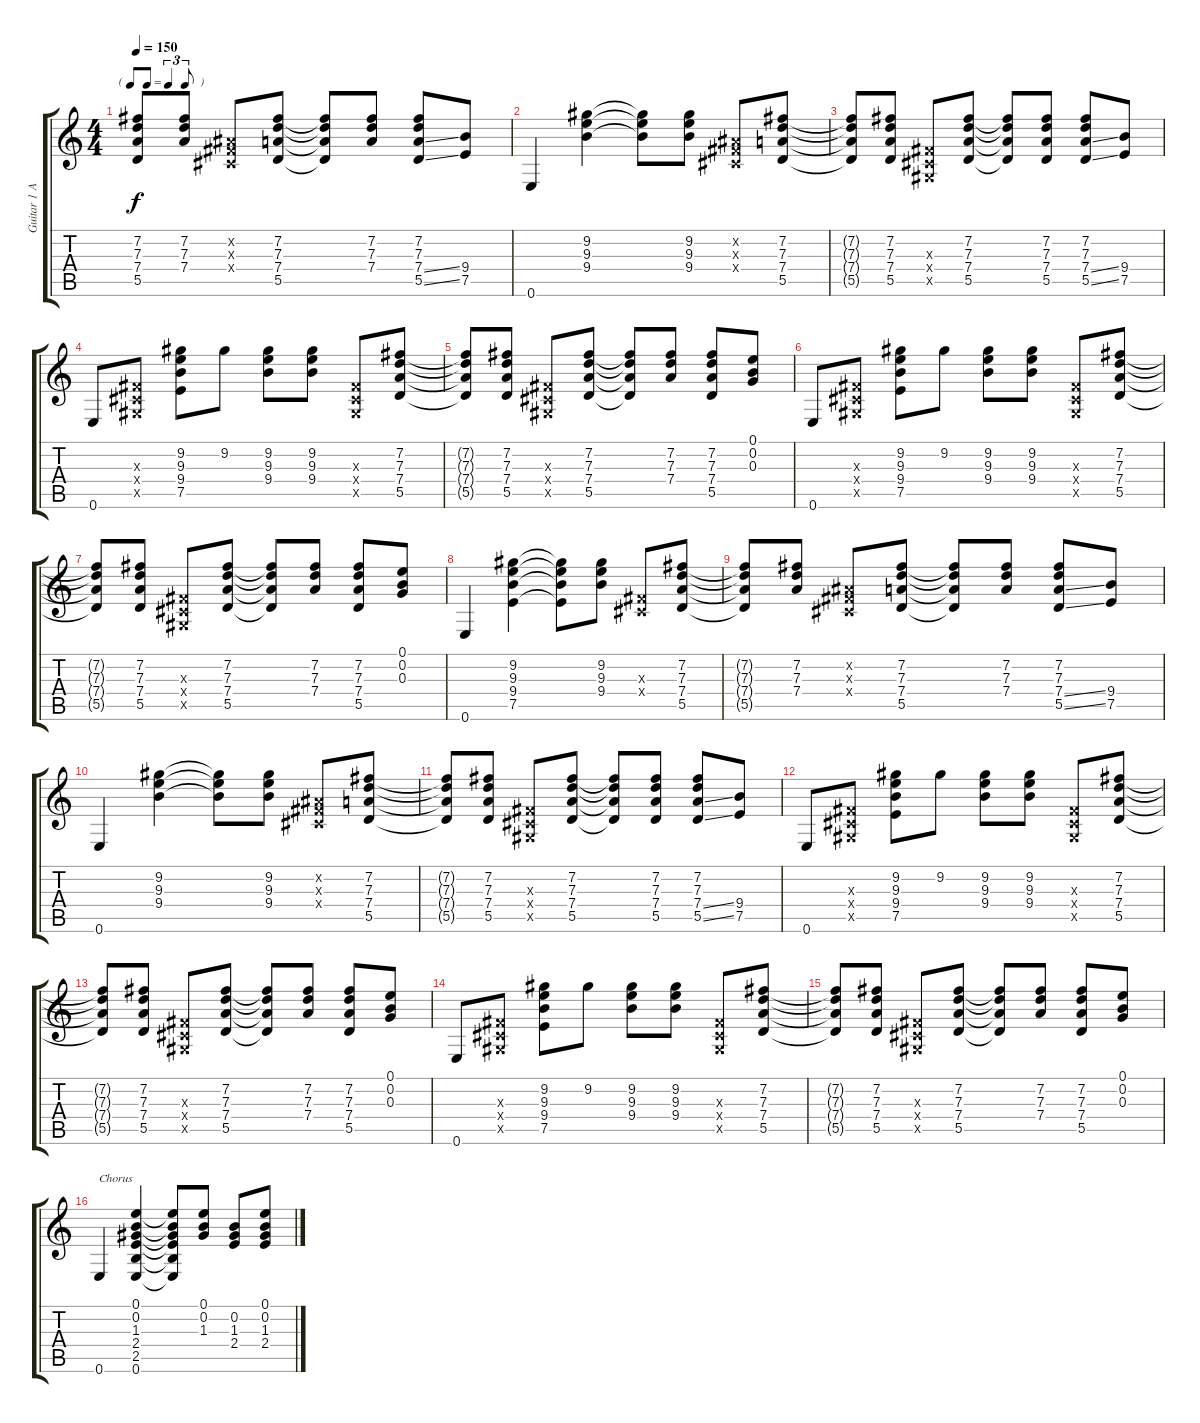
\track ("Guitar 1 Ac" "Guitar 1 A") {instrument acousticguitarsteel}
\staff {score tabs}
\tuning (E4 B3 G3 D3 A2 E2) {hide}
\ts (4 4)
\tf triplet8th
\tempo 150
\clef g2
\ks c
(7.2{t} 7.3{t} 7.4{t} 5.5{t}).8{dy f} (7.2 7.3 7.4).8 (-1.2{x} -1.3{x} -1.4{x}).8 (7.2 7.3 7.4 5.5).8 (7.2{t} 7.3{t} 7.4{t} 5.5{t}).8 (7.2 7.3 7.4).8 (7.2 7.3 7.4{ss} 5.5{ss}).8 (9.4 7.5).8 |
0.6.4 (9.2 9.3 9.4).4 (9.2{t} 9.3{t} 9.4{t}).8 (9.2 9.3 9.4).8 (-1.2{x} -1.3{x} -1.4{x}).8 (7.2 7.3 7.4 5.5).8 |
(7.2{t} 7.3{t} 7.4{t} 5.5{t}).8 (7.2 7.3 7.4 5.5).8 (-1.3{x} -1.4{x} -1.5{x}).8 (7.2 7.3 7.4 5.5).8 (7.2{t} 7.3{t} 7.4{t} 5.5{t}).8 (7.2 7.3 7.4 5.5).8 (7.2 7.3 7.4{ss} 5.5{ss}).8 (9.4 7.5).8 |
0.6.8 (-1.3{x} -1.4{x} -1.5{x}).8 (9.2 9.3 9.4 7.5).8 9.2.8 (9.2 9.3 9.4).8 (9.2 9.3 9.4).8 (-1.3{x} -1.4{x} -1.5{x}).8 (7.2 7.3 7.4 5.5).8 |
(7.2{t} 7.3{t} 7.4{t} 5.5{t}).8 (7.2 7.3 7.4 5.5).8 (-1.3{x} -1.4{x} -1.5{x}).8 (7.2 7.3 7.4 5.5).8 (7.2{t} 7.3{t} 7.4{t} 5.5{t}).8 (7.2 7.3 7.4).8 (7.2 7.3 7.4 5.5).8 (0.1 0.2 0.3).8 |
0.6.8 (-1.3{x} -1.4{x} -1.5{x}).8 (9.2 9.3 9.4 7.5).8 9.2.8 (9.2 9.3 9.4).8 (9.2 9.3 9.4).8 (-1.3{x} -1.4{x} -1.5{x}).8 (7.2 7.3 7.4 5.5).8 |
(7.2{t} 7.3{t} 7.4{t} 5.5{t}).8 (7.2 7.3 7.4 5.5).8 (-1.3{x} -1.4{x} -1.5{x}).8 (7.2 7.3 7.4 5.5).8 (7.2{t} 7.3{t} 7.4{t} 5.5{t}).8 (7.2 7.3 7.4).8 (7.2 7.3 7.4 5.5).8 (0.1 0.2 0.3).8 |
0.6.4 (9.2 9.3 9.4 7.5).4 (9.2{t} 9.3{t} 9.4{t} 7.5{t}).8 (9.2 9.3 9.4).8 (-1.3{x} -1.4{x}).8 (7.2 7.3 7.4 5.5).8 |
(7.2{t} 7.3{t} 7.4{t} 5.5{t}).8 (7.2 7.3 7.4).8 (-1.2{x} -1.3{x} -1.4{x}).8 (7.2 7.3 7.4 5.5).8 (7.2{t} 7.3{t} 7.4{t} 5.5{t}).8 (7.2 7.3 7.4).8 (7.2 7.3 7.4{ss} 5.5{ss}).8 (9.4 7.5).8 |
0.6.4 (9.2 9.3 9.4).4 (9.2{t} 9.3{t} 9.4{t}).8 (9.2 9.3 9.4).8 (-1.2{x} -1.3{x} -1.4{x}).8 (7.2 7.3 7.4 5.5).8 |
(7.2{t} 7.3{t} 7.4{t} 5.5{t}).8 (7.2 7.3 7.4 5.5).8 (-1.3{x} -1.4{x} -1.5{x}).8 (7.2 7.3 7.4 5.5).8 (7.2{t} 7.3{t} 7.4{t} 5.5{t}).8 (7.2 7.3 7.4 5.5).8 (7.2 7.3 7.4{ss} 5.5{ss}).8 (9.4 7.5).8 |
0.6.8 (-1.3{x} -1.4{x} -1.5{x}).8 (9.2 9.3 9.4 7.5).8 9.2.8 (9.2 9.3 9.4).8 (9.2 9.3 9.4).8 (-1.3{x} -1.4{x} -1.5{x}).8 (7.2 7.3 7.4 5.5).8 |
(7.2{t} 7.3{t} 7.4{t} 5.5{t}).8 (7.2 7.3 7.4 5.5).8 (-1.3{x} -1.4{x} -1.5{x}).8 (7.2 7.3 7.4 5.5).8 (7.2{t} 7.3{t} 7.4{t} 5.5{t}).8 (7.2 7.3 7.4).8 (7.2 7.3 7.4 5.5).8 (0.1 0.2 0.3).8 |
0.6.8 (-1.3{x} -1.4{x} -1.5{x}).8 (9.2 9.3 9.4 7.5).8 9.2.8 (9.2 9.3 9.4).8 (9.2 9.3 9.4).8 (-1.3{x} -1.4{x} -1.5{x}).8 (7.2 7.3 7.4 5.5).8 |
(7.2{t} 7.3{t} 7.4{t} 5.5{t}).8 (7.2 7.3 7.4 5.5).8 (-1.3{x} -1.4{x} -1.5{x}).8 (7.2 7.3 7.4 5.5).8 (7.2{t} 7.3{t} 7.4{t} 5.5{t}).8 (7.2 7.3 7.4).8 (7.2 7.3 7.4 5.5).8 (0.1 0.2 0.3).8 |
0.6.4{txt "Chorus"} (0.1 0.2 1.3 2.4 2.5 0.6).4 (0.1{t} 0.2{t} 1.3{t} 2.4{t} 2.5{t} 0.6{t}).8 (0.1 0.2 1.3).8 (0.2 1.3 2.4).8 (0.1 0.2 1.3 2.4).8
